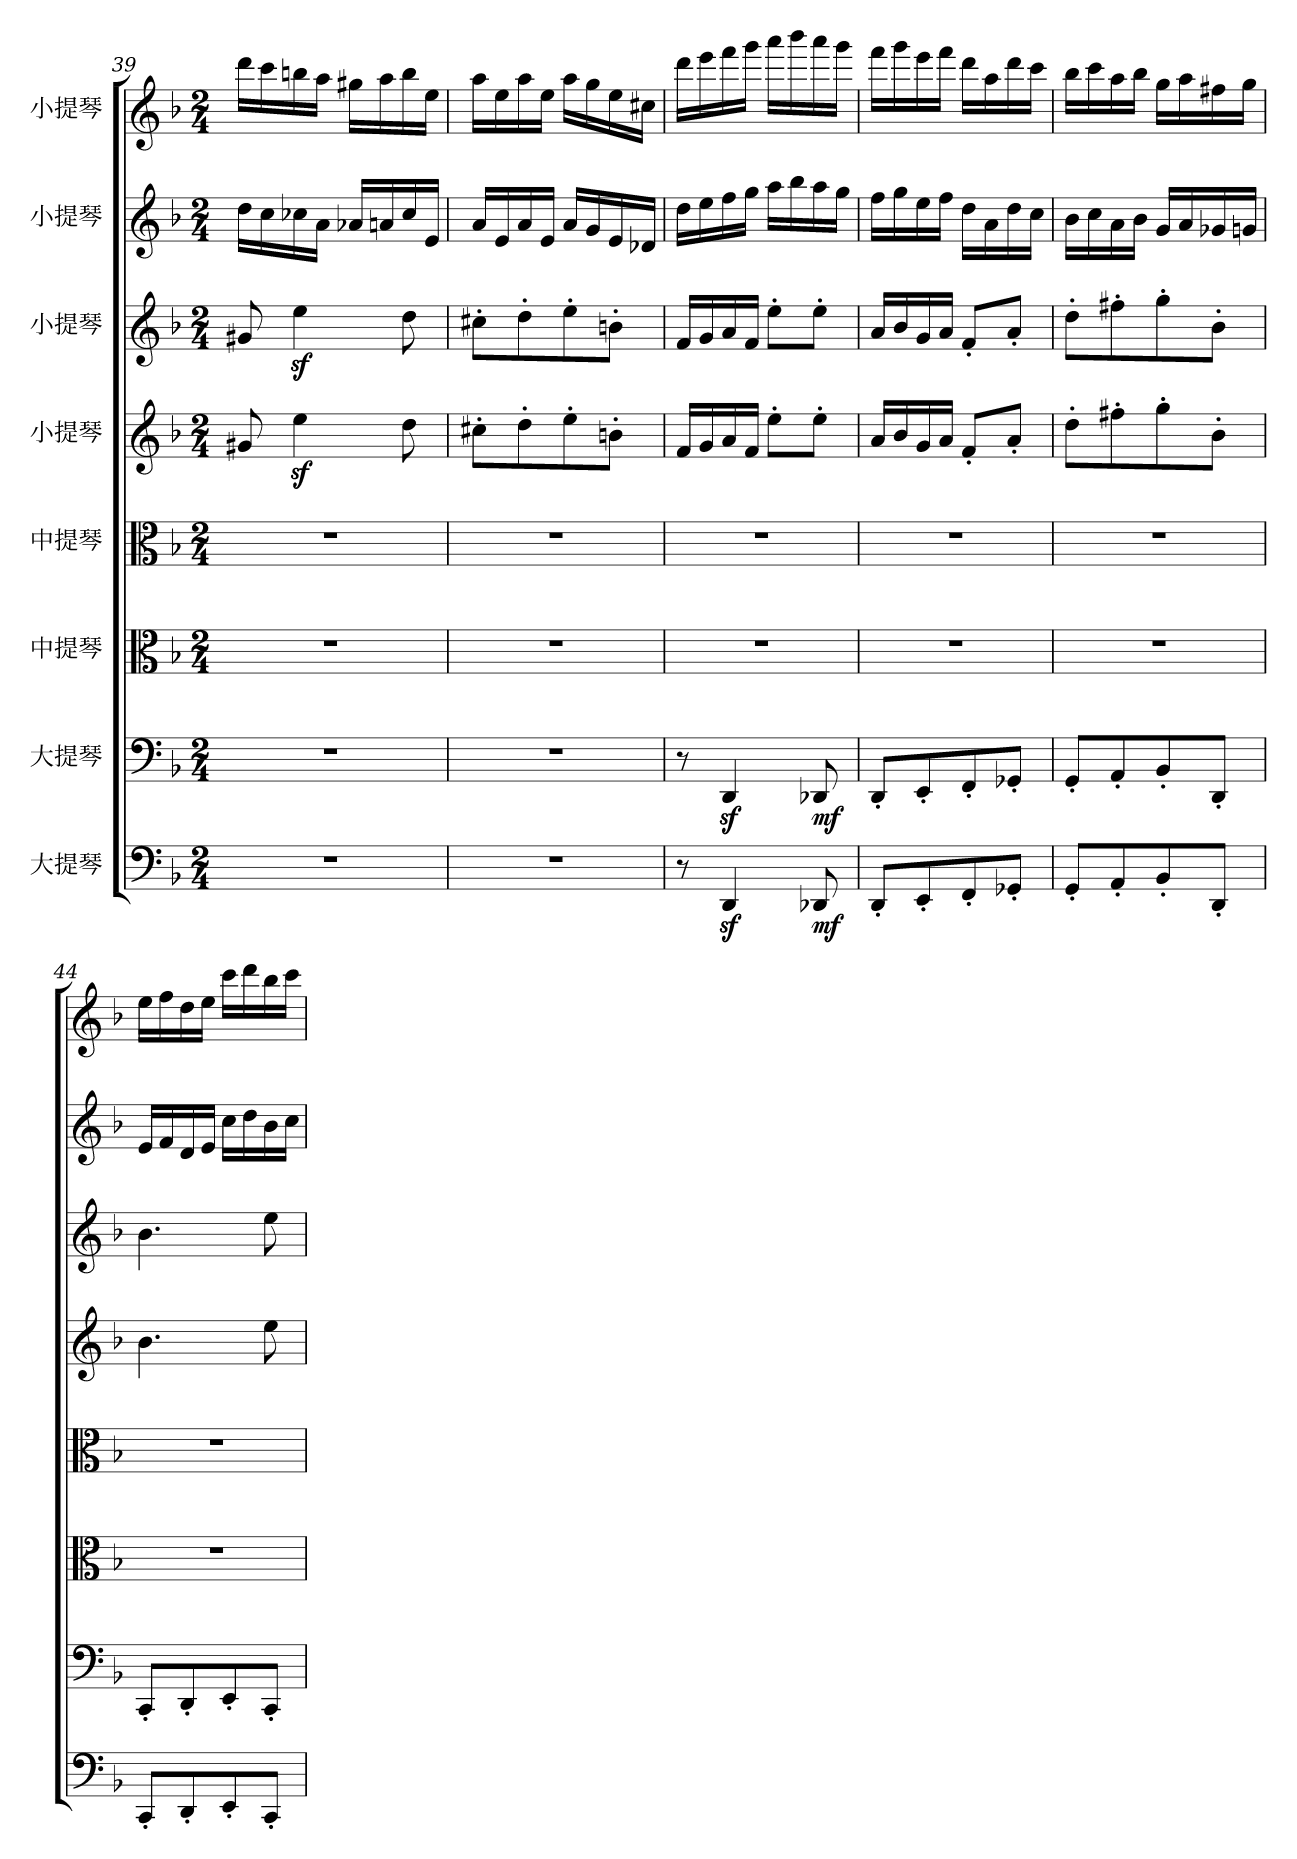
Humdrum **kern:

**kern	**dynam	**kern	**dynam	**kern	**kern	**kern	**kern	**kern	**kern
*part8	*part8	*part7	*part7	*part6	*part5	*part4	*part3	*part2	*part1
*staff8	*staff8	*staff7	*staff7	*staff6	*staff5	*staff4	*staff3	*staff2	*staff1
*I"大提琴	*	*I"大提琴	*	*I"中提琴	*I"中提琴	*I"小提琴	*I"小提琴	*I"小提琴	*I"小提琴
*clefF4	*	*clefF4	*	*clefC3	*clefC3	*clefG2	*clefG2	*clefG2	*clefG2
*k[b-]	*	*k[b-]	*	*k[b-]	*k[b-]	*k[b-]	*k[b-]	*k[b-]	*k[b-]
*M2/4	*	*M2/4	*	*M2/4	*M2/4	*M2/4	*M2/4	*M2/4	*M2/4
=39	=39	=39	=39	=39	=39	=39	=39	=39	=39
2r	.	2r	.	2r	2r	8g#X/	8g#X/	16dd\LL	16ddd\LL
.	.	.	.	.	.	.	.	16cc\	16ccc\
.	.	.	.	.	.	4eez<\	4eez<\	16cc-X\	16bbn\
.	.	.	.	.	.	.	.	16a\JJ	16aa\JJ
.	.	.	.	.	.	.	.	16a-X/LL	16gg#X\LL
.	.	.	.	.	.	.	.	16an/	16aa\
.	.	.	.	.	.	8dd\	8dd\	16cc-/	16bb\
.	.	.	.	.	.	.	.	16e/JJ	16ee\JJ
=40	=40	=40	=40	=40	=40	=40	=40	=40	=40
2r	.	2r	.	2r	2r	8cc#X'\L	8cc#X'\L	16a/LL	16aa\LL
.	.	.	.	.	.	.	.	16e/	16ee\
.	.	.	.	.	.	8dd'\	8dd'\	16a/	16aa\
.	.	.	.	.	.	.	.	16e/JJ	16ee\JJ
.	.	.	.	.	.	8ee'\	8ee'\	16a/LL	16aa\LL
.	.	.	.	.	.	.	.	16g/	16gg\
.	.	.	.	.	.	8bn'\J	8bn'\J	16e/	16ee\
.	.	.	.	.	.	.	.	16d-X/JJ	16cc#X\JJ
=41	=41	=41	=41	=41	=41	=41	=41	=41	=41
8r	.	8r	.	2r	2r	16f/LL	16f/LL	16dd\LL	16ddd\LL
.	.	.	.	.	.	16g/	16g/	16ee\	16eee\
4DDz</	.	4DDz</	.	.	.	16a/	16a/	16ff\	16fff\
.	.	.	.	.	.	16f/JJ	16f/JJ	16gg\JJ	16ggg\JJ
.	.	.	.	.	.	8ee'\L	8ee'\L	16aa\LL	16aaa\LL
.	.	.	.	.	.	.	.	16bb-\	16bbb-\
!	!LO:DY:b	!	!LO:DY:b	!	!	!	!	!	!
8DD-X/	mf	8DD-X/	mf	.	.	8ee'\J	8ee'\J	16aa\	16aaa\
.	.	.	.	.	.	.	.	16gg\JJ	16ggg\JJ
=42	=42	=42	=42	=42	=42	=42	=42	=42	=42
8DD'/L	.	8DD'/L	.	2r	2r	16a/LL	16a/LL	16ff\LL	16fff\LL
.	.	.	.	.	.	16b-/	16b-/	16gg\	16ggg\
8EE'/	.	8EE'/	.	.	.	16g/	16g/	16ee\	16eee\
.	.	.	.	.	.	16a/JJ	16a/JJ	16ff\JJ	16fff\JJ
8FF'/	.	8FF'/	.	.	.	8f'/L	8f'/L	16dd\LL	16ddd\LL
.	.	.	.	.	.	.	.	16a\	16aa\
8GG-X'/J	.	8GG-X'/J	.	.	.	8a'/J	8a'/J	16dd\	16ddd\
.	.	.	.	.	.	.	.	16cc\JJ	16ccc\JJ
=43	=43	=43	=43	=43	=43	=43	=43	=43	=43
8GG'/L	.	8GG'/L	.	2r	2r	8dd'\L	8dd'\L	16b-\LL	16bb-\LL
.	.	.	.	.	.	.	.	16cc\	16ccc\
8AA'/	.	8AA'/	.	.	.	8ff#X'\	8ff#X'\	16a\	16aa\
.	.	.	.	.	.	.	.	16b-\JJ	16bb-\JJ
8BB-'/	.	8BB-'/	.	.	.	8gg'\	8gg'\	16g/LL	16gg\LL
.	.	.	.	.	.	.	.	16a/	16aa\
8DD'/J	.	8DD'/J	.	.	.	8b-'\J	8b-'\J	16g-X/	16ff#X\
.	.	.	.	.	.	.	.	16gn/JJ	16gg\JJ
=44	=44	=44	=44	=44	=44	=44	=44	=44	=44
8CC'/L	.	8CC'/L	.	2r	2r	4.b-\	4.b-\	16e/LL	16ee\LL
.	.	.	.	.	.	.	.	16f/	16ff\
8DD'/	.	8DD'/	.	.	.	.	.	16d/	16dd\
.	.	.	.	.	.	.	.	16e/JJ	16ee\JJ
8EE'/	.	8EE'/	.	.	.	.	.	16cc\LL	16ccc\LL
.	.	.	.	.	.	.	.	16dd\	16ddd\
8CC'/J	.	8CC'/J	.	.	.	8ee\	8ee\	16b-\	16bb-\
.	.	.	.	.	.	.	.	16cc\JJ	16ccc\JJ
=	=	=	=	=	=	=	=	=	=
*-	*-	*-	*-	*-	*-	*-	*-	*-	*-
